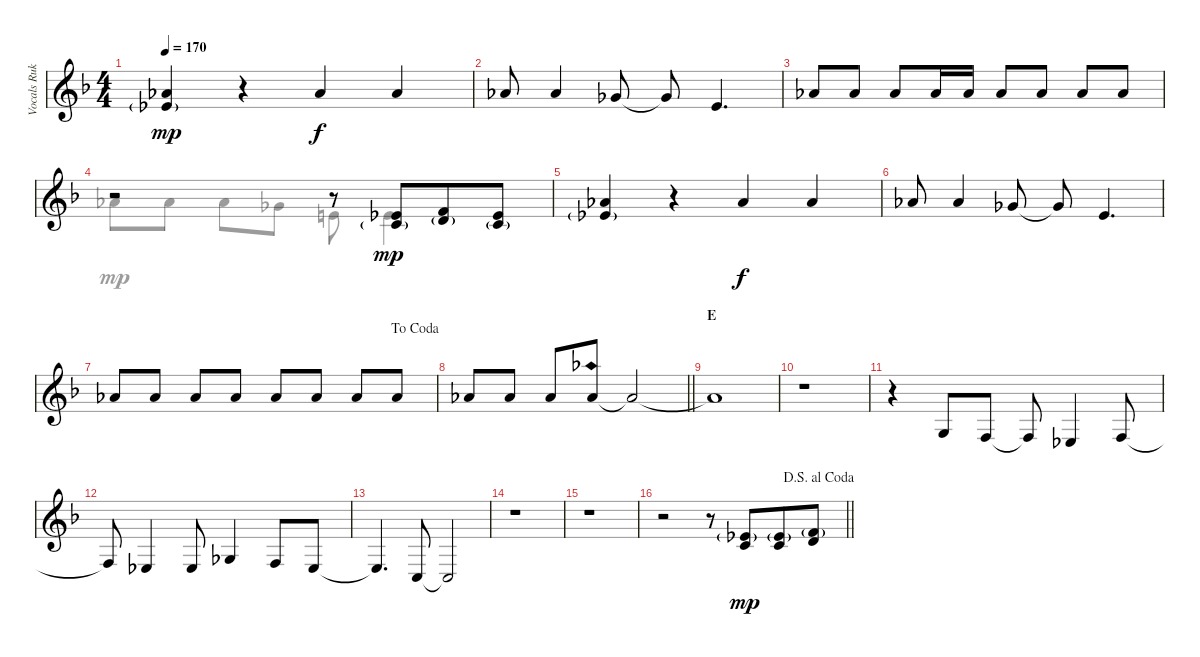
\track ("Vocals Ruki" "Vocals Ruk") {instrument lead6voice}
\staff {score}
\tuning (D4 A3 F3 C3 G2 D2) {hide}
\voice
\ts (4 4)
\tempo 170
\clef g2
\ks f
(6.1 6.2{g}).4{dy mp} r.4 6.1.4{dy f} 6.1.4 |
6.1.8 6.1.4 4.1.8 4.1{t}.8 2.1.4{d} |
6.1.8 6.1.8 6.1.8 6.1.16 6.1.16 6.1.8 6.1.8 6.1.8 6.1.8 |
r.2 r.8 (1.1 3.2{g}).8{dy mp beam merge} (3.1 5.2{g}).8 (1.1 3.2{g}).8 |
(6.1 6.2{g}).4 r.4 6.1.4{dy f} 6.1.4 |
6.1.8 6.1.4 4.1.8 4.1{t}.8 2.1.4{d} |
\jump dacoda
6.1.8 6.1.8 6.1.8 6.1.8 6.1.8 6.1.8 6.1.8 6.1.8 |
\barLineRight lightlight
6.1.8 6.1.8 6.1.8 6.1{sh 12}.8 6.1{t}.2 |
\section ("" "E")
6.1{t}.1 |
r.1 |
r.4 2.3.8 0.3.8 0.3{t}.8 3.4.4 0.3.8 |
0.3{t}.8 3.4.4 3.4.8 1.3.4 0.3.8 3.4.8 |
3.4{t}.4{d} 0.4.8 0.4{t}.2 |
r.1 |
r.1 |
\jump dalsegnoalcoda
\barLineRight lightlight
r.2 r.8 (1.1{g} 3.2).8{dy mp beam merge} (1.1{g} 3.2).8 (3.1{g} 5.2).8
\voice
\clef g2
\ottava regular
\simile none
\ks f
|
|
|
15.3.8 15.3.8 15.3.8 13.3.8 11.3.8 11.3.4{d} |
|
|
|
\barLineRight lightlight
|
|
|
|
|
|
|
|
\barLineRight lightlight
